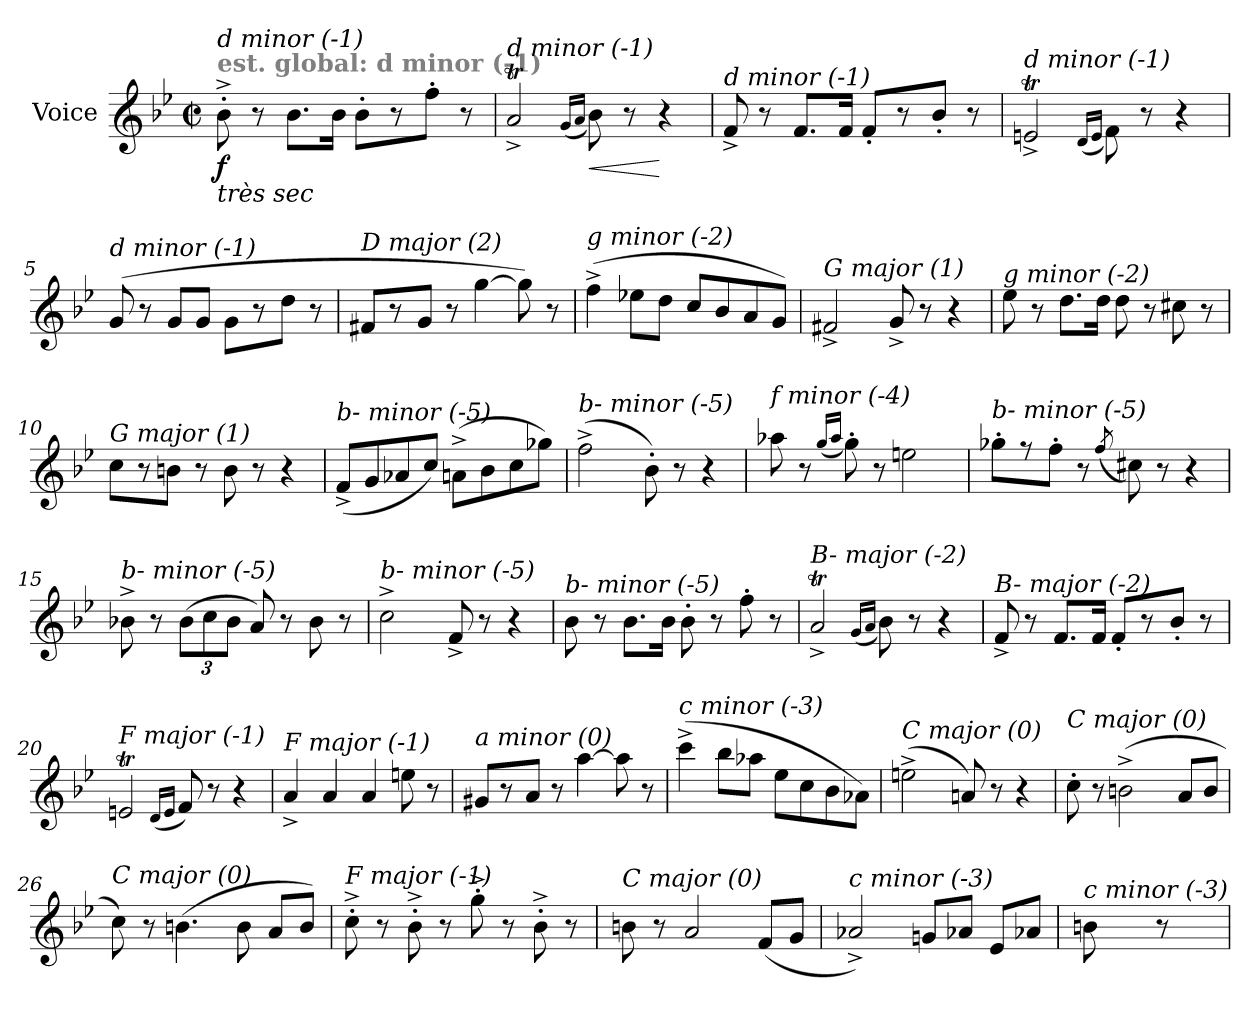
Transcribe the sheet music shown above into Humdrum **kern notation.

**kern	**dynam
*part1	*part1
*staff1	*staff1
*I"Voice	*
*I'V	*
*clefG2	*
*k[b-e-]	*
*M2/2	*
*met(c|)	*
*MM288	*
=1	=1
!LO:TX:b:i:t=très sec	!
!LO:TX:a:B:color=#808080:t=est. global&colon; d minor (-1)	!
!LO:TX:i:t=d minor (-1)	!
!	!LO:DY:b
8b-'^\	f
8r	.
8.b-\L	.
16b-\Jk	.
8b-'\L	.
8r	.
8ff'\J	.
8r	.
=2	=2
!LO:TX:i:t=d minor (-1)	!
2at^/	.
(<16qg/LL	.
16qa/JJ	.
!	!LO:HP:b
8b-\)	<
8r	.
4r	[
=3	=3
!LO:TX:i:t=d minor (-1)	!
8f^/	.
8r	.
8.f/L	.
16f/Jk	.
8f'/L	.
8r	.
8b-'/J	.
8r	.
=4	=4
!LO:TX:i:t=d minor (-1)	!
2ent^/	.
(<16qd/LL	.
16qe/JJ	.
8f\)	.
8r	.
4r	.
=5	=5
!LO:TX:i:t=d minor (-1)	!
(>8g/	.
8r	.
8g/L	.
8g/J	.
8g\L	.
8r	.
8dd\J	.
8r	.
!!LO:LB:g=z
=6	=6
!LO:TX:i:t=D major (2)	!
8f#X/L	.
8r	.
8g/J	.
8r	.
[4gg\	.
8gg\])	.
8r	.
=7	=7
!LO:TX:i:t=g minor (-2)	!
(>4ff^\	.
8ee-X\L	.
8dd\J	.
8cc/L	.
8b-/	.
8a/	.
8g/J)	.
=8	=8
!LO:TX:i:t=G major (1)	!
2f#X^/	.
8g^/	.
8r	.
4r	.
=9	=9
!LO:TX:i:t=g minor (-2)	!
8ee-\	.
8r	.
8.dd\L	.
16dd\Jk	.
8dd\	.
8r	.
8cc#Xi\	.
8r	.
=10	=10
!LO:TX:i:t=G major (1)	!
8cc\L	.
8r	.
8bn\J	.
8r	.
8b\	.
8r	.
4r	.
!!LO:LB:g=z
=11	=11
!LO:TX:i:t=b- minor (-5)	!
(<8f^/L	.
8g/	.
8a-X/	.
8cc/J)	.
(>8an^\L	.
8b-\	.
8cc\	.
8gg-X\J)	.
=12	=12
!LO:TX:i:t=b- minor (-5)	!
(>2ff^\	.
8b-'\)	.
8r	.
4r	.
=13	=13
!LO:TX:i:t=f minor (-4)	!
8aa-X\	.
8r	.
(<16qgg/LL	.
16qaa-/JJ	.
8gg'\)	.
8r	.
2een\	.
=14	=14
!LO:TX:i:t=b- minor (-5)	!
8gg-X'\L	.
8r	.
8ff'\J	.
8r	.
(<8qff/	.
8cc#Xi\)	.
8r	.
4r	.
=15	=15
!LO:TX:i:t=b- minor (-5)	!
8b-X^\	.
8r	.
*Xbrackettup	*
(>12b-\L	.
12cc\	.
12b-\J	.
8a/)	.
8r	.
8b-\	.
8r	.
!!LO:LB:g=z
=16	=16
!LO:TX:i:t=b- minor (-5)	!
2cc^\	.
8f^/	.
8r	.
4r	.
=17	=17
!LO:TX:i:t=b- minor (-5)	!
8b-\	.
8r	.
8.b-\L	.
16b-\Jk	.
8b-'\	.
8r	.
8ff'\	.
8r	.
=18	=18
!LO:TX:i:t=B- major (-2)	!
2at^/	.
(<16qg/LL	.
16qa/JJ	.
8b-\)	.
8r	.
4r	.
=19	=19
!LO:TX:i:t=B- major (-2)	!
8f^/	.
8r	.
8.f/L	.
16f/Jk	.
8f'/L	.
8r	.
8b-'/J	.
8r	.
=20	=20
!LO:TX:i:t=F major (-1)	!
2ent/	.
(<16qd/LL	.
16qe/JJ	.
8f/)	.
8r	.
4r	.
!!LO:LB:g=z
=21	=21
!LO:TX:i:t=F major (-1)	!
4a^/	.
4a/	.
4a/	.
8een\	.
8r	.
=22	=22
!LO:TX:i:t=a minor (0)	!
8g#X/L	.
8r	.
8a/J	.
8r	.
[4aa\	.
8aa\]	.
8r	.
=23	=23
!LO:TX:i:t=c minor (-3)	!
(>4ccc^\	.
8bb-\L	.
8aa-X\J	.
8ee-\L	.
8cc\	.
8b-\	.
8a-X\J)	.
=24	=24
!LO:TX:i:t=C major (0)	!
(>2een^\	.
8an/)	.
8r	.
4r	.
=25	=25
!LO:TX:i:t=C major (0)	!
8cc'\	.
8r	.
(>2bn^\	.
8a/L	.
8b/J	.
!!LO:LB:g=z
=26	=26
!LO:TX:i:t=C major (0)	!
8cc\)	.
8r	.
(>4.bn\	.
8b\	.
8a/L	.
8b/J)	.
=27	=27
!LO:TX:i:t=F major (-1)	!
8cc'^\	.
8r	.
8b-'^\	.
8r	.
8gg'^\	.
8r	.
8b-'^\	.
8r	.
=28	=28
!LO:TX:i:t=C major (0)	!
8bn\	.
8r	.
2a/	.
(<8f/L	.
8g/J	.
=29	=29
!LO:TX:i:t=c minor (-3)	!
2a-X^i/)	.
8gn/L	.
8a-Xi/J	.
8e-/L	.
8a-Xi/J	.
=30	=30
!LO:TX:i:t=c minor (-3)	!
8bn\	.
8r	.
=	=
*-	*-
